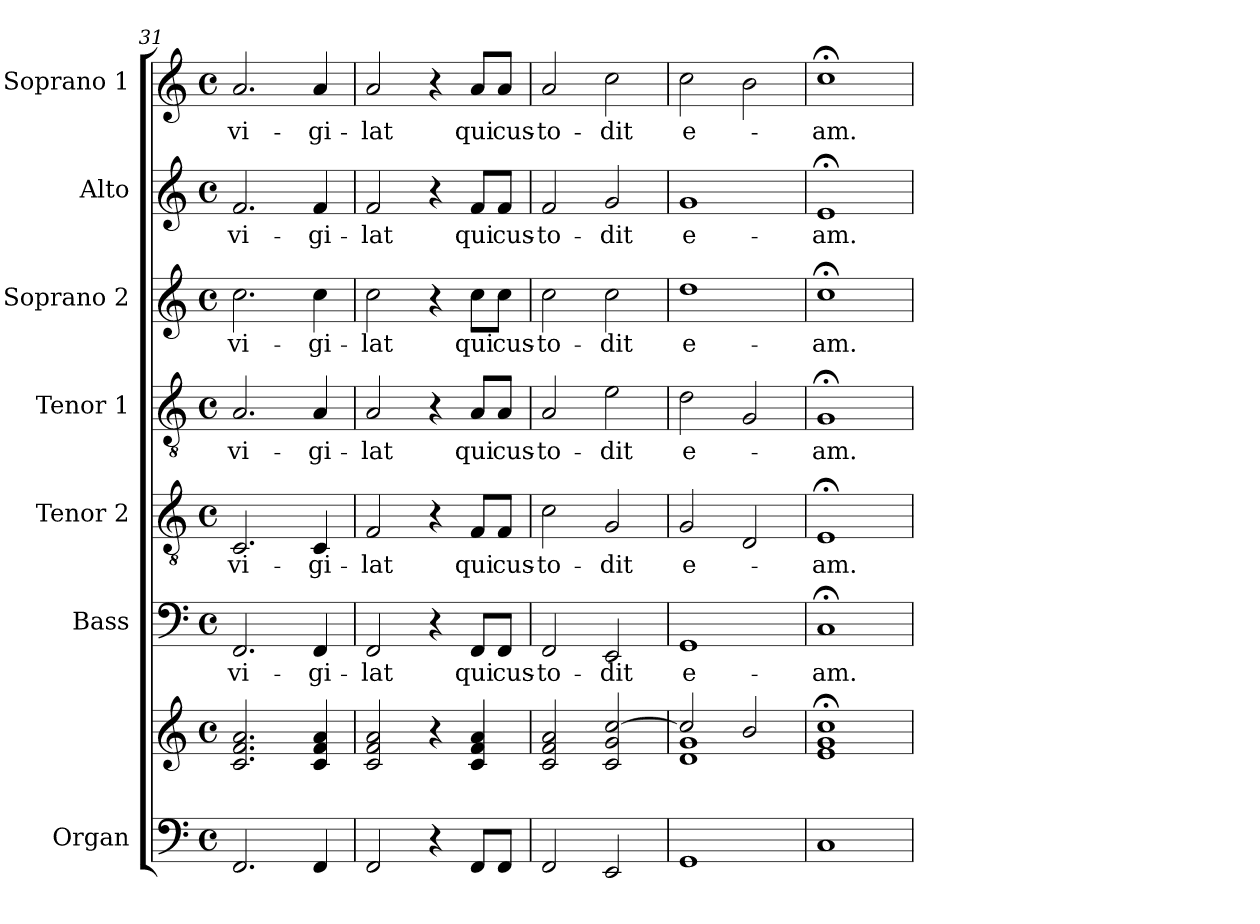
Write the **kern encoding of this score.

**kern	**kern	**kern	**text	**kern	**text	**kern	**text	**kern	**text	**kern	**text	**kern	**text
*part7	*part7	*part6	*part6	*part5	*part5	*part4	*part4	*part3	*part3	*part2	*part2	*part1	*part1
*staff8	*staff7	*staff6	*staff6	*staff5	*staff5	*staff4	*staff4	*staff3	*staff3	*staff2	*staff2	*staff1	*staff1
*I"Organ	*	*I"Bass	*	*I"Tenor 2	*	*I"Tenor 1	*	*I"Soprano 2	*	*I"Alto	*	*I"Soprano 1	*
*I'Org.	*	*I'B	*	*I'T 2	*	*I'T 1	*	*I'S 2	*	*I'A	*	*I'S 1	*
!!LO:LB:g=z
*clefF4	*clefG2	*clefF4	*	*clefGv2	*	*clefGv2	*	*clefG2	*	*clefG2	*	*clefG2	*
*k[]	*k[]	*k[]	*	*k[]	*	*k[]	*	*k[]	*	*k[]	*	*k[]	*
*C:	*C:	*C:	*	*C:	*	*C:	*	*C:	*	*C:	*	*C:	*
*M4/4	*M4/4	*M4/4	*	*M4/4	*	*M4/4	*	*M4/4	*	*M4/4	*	*M4/4	*
*met(c)	*met(c)	*met(c)	*	*met(c)	*	*met(c)	*	*met(c)	*	*met(c)	*	*met(c)	*
=31	=31	=31	=31	=31	=31	=31	=31	=31	=31	=31	=31	=31	=31
!	!	!	!LO:LY:b	!	!LO:LY:b	!	!LO:LY:b	!	!LO:LY:b	!	!LO:LY:b	!	!LO:LY:b
2.FF/	2.c!/ 2.f!/ 2.a!/	2.FF/	vi-	2.C/	vi-	2.A/	-vi-	2.cc\	vi-	2.f/	vi-	2.a/	vi-
!	!	!	!LO:LY:b	!	!LO:LY:b	!	!LO:LY:b	!	!LO:LY:b	!	!LO:LY:b	!	!LO:LY:b
4FF/	4c!/ 4f!/ 4a!/	4FF/	-gi-	4C/	-gi-	4A/	-gi-	4cc\	-gi-	4f/	-gi-	4a/	-gi-
=32	=32	=32	=32	=32	=32	=32	=32	=32	=32	=32	=32	=32	=32
!	!	!	!LO:LY:b	!	!LO:LY:b	!	!LO:LY:b	!	!LO:LY:b	!	!LO:LY:b	!	!LO:LY:b
2FF/	2c!/ 2f!/ 2a!/	2FF/	-lat	2F/	-lat	2A/	-lat	2cc\	-lat	2f/	-lat	2a/	-lat
4r	4r	4r	.	4r	.	4r	.	4r	.	4r	.	4r	.
!	!	!	!LO:LY:b	!	!LO:LY:b	!	!LO:LY:b	!	!LO:LY:b	!	!LO:LY:b	!	!LO:LY:b
8FF/L	4c!/ 4f!/ 4a!/	8FF/L	qui	8F/L	qui	8A/L	qui	8cc\L	qui	8f/L	qui	8a/L	qui
!	!	!	!LO:LY:b	!	!LO:LY:b	!	!LO:LY:b	!	!LO:LY:b	!	!LO:LY:b	!	!LO:LY:b
8FF/J	.	8FF/J	cus-	8F/J	cus-	8A/J	cus-	8cc\J	cus-	8f/J	cus-	8a/J	cus-
=33	=33	=33	=33	=33	=33	=33	=33	=33	=33	=33	=33	=33	=33
!	!	!	!LO:LY:b	!	!LO:LY:b	!	!LO:LY:b	!	!LO:LY:b	!	!LO:LY:b	!	!LO:LY:b
2FF/	2c!/ 2f!/ 2a!/	2FF/	-to-	2c\	-to-	2A/	-to-	2cc\	-to-	2f/	-to-	2a/	-to-
!	!	!	!LO:LY:b	!	!LO:LY:b	!	!LO:LY:b	!	!LO:LY:b	!	!LO:LY:b	!	!LO:LY:b
2EE/	2c!/ 2g!/ [2cc!/	2EE/	-dit	2G/	-dit	2e\	-dit	2cc\	-dit	2g/	-dit	2cc\	-dit
=34	=34	=34	=34	=34	=34	=34	=34	=34	=34	=34	=34	=34	=34
*	*^	*	*	*	*	*	*	*	*	*	*	*	*
!	!	!	!	!LO:LY:b	!	!LO:LY:b	!	!LO:LY:b	!	!LO:LY:b	!	!LO:LY:b	!	!LO:LY:b
1GG	2cc!/]	1d! 1g!	1GG	e-	2G/	e-	2d\	e-	1dd	e-	1g	e-	2cc\	e-
.	2b!/	.	.	.	2D/	.	2G/	.	.	.	.	.	2b\	.
*	*v	*v	*	*	*	*	*	*	*	*	*	*	*	*
=35	=35	=35	=35	=35	=35	=35	=35	=35	=35	=35	=35	=35	=35
!	!	!	!LO:LY:b	!	!LO:LY:b	!	!LO:LY:b	!	!LO:LY:b	!	!LO:LY:b	!	!LO:LY:b
1C	1e!;< 1g!;< 1cc!;<	1C;<	-am.	1E;<	-am.	1G;<	-am.	1cc;<	-am.	1e;<	-am.	1cc;<	-am.
=	=	=	=	=	=	=	=	=	=	=	=	=	=
*-	*-	*-	*-	*-	*-	*-	*-	*-	*-	*-	*-	*-	*-
